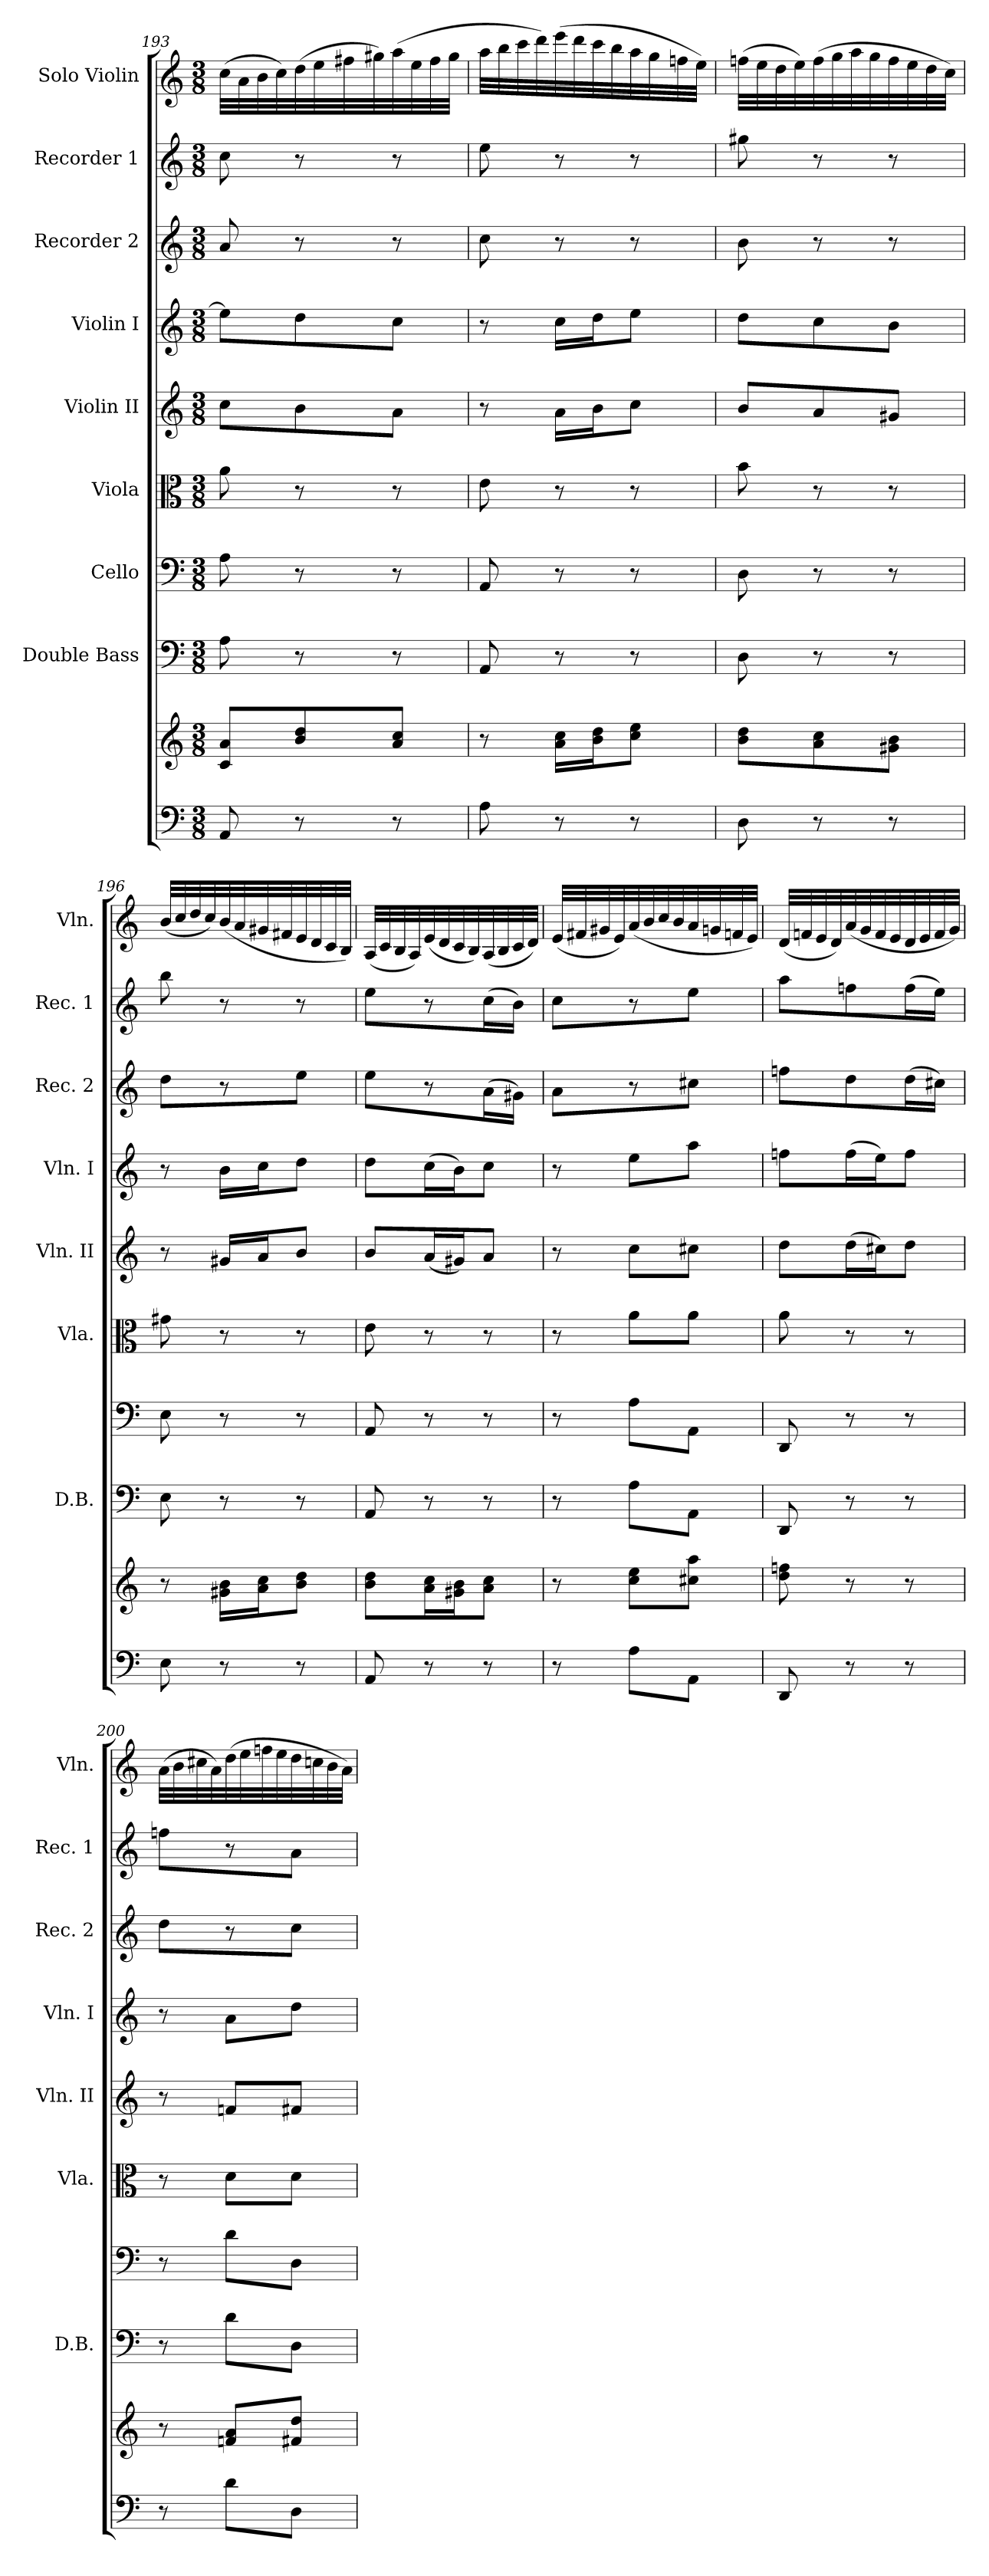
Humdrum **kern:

**kern	**kern	**kern	**kern	**kern	**kern	**kern	**kern	**kern	**kern
*part9	*part9	*part8	*part7	*part6	*part5	*part4	*part3	*part2	*part1
*staff10	*staff9	*staff8	*staff7	*staff6	*staff5	*staff4	*staff3	*staff2	*staff1
*	*	*I"Double Bass	*I"Cello	*I"Viola	*I"Violin II	*I"Violin I	*I"Recorder 2	*I"Recorder 1	*I"Solo Violin
*	*	*I'D.B.	*	*I'Vla.	*I'Vln. II	*I'Vln. I	*I'Rec. 2	*I'Rec. 1	*I'Vln.
!!LO:LB:g=z
*clefF4	*clefG2	*clefF4	*clefF4	*clefC3	*clefG2	*clefG2	*clefG2	*clefG2	*clefG2
*	*	*ITrd7c12	*	*	*	*	*	*	*
*M3/8	*M3/8	*M3/8	*M3/8	*M3/8	*M3/8	*M3/8	*M3/8	*M3/8	*M3/8
=193	=193	=193	=193	=193	=193	=193	=193	=193	=193
8AA/	8c/ 8a/L	8AA\	8A\	8a\	8cc\L	8ee\L]	8a/	8cc\	(>32cc\LLL
.	.	.	.	.	.	.	.	.	32a\
.	.	.	.	.	.	.	.	.	32b\
.	.	.	.	.	.	.	.	.	32cc\)
8r	8b/ 8dd/	8r	8r	8r	8b\	8dd\	8r	8r	(>32dd\
.	.	.	.	.	.	.	.	.	32ee\
.	.	.	.	.	.	.	.	.	32ff#\
.	.	.	.	.	.	.	.	.	32gg#\)
8r	8a/ 8cc/J	8r	8r	8r	8a\J	8cc\J	8r	8r	(>32aa\
.	.	.	.	.	.	.	.	.	32ee\
.	.	.	.	.	.	.	.	.	32ff#\
.	.	.	.	.	.	.	.	.	32gg#\JJJ
=194	=194	=194	=194	=194	=194	=194	=194	=194	=194
8A\	8r	8AAA/	8AA/	8e\	8r	8r	8cc\	8ee\	32aa\LLL
.	.	.	.	.	.	.	.	.	32bb\
.	.	.	.	.	.	.	.	.	32ccc\
.	.	.	.	.	.	.	.	.	32ddd\)
8r	16a\ 16cc\LL	8r	8r	8r	16a\LL	16cc\LL	8r	8r	(>32eee\
.	.	.	.	.	.	.	.	.	32ddd\
.	16b\ 16dd\J	.	.	.	16b\J	16dd\J	.	.	32ccc\
.	.	.	.	.	.	.	.	.	32bb\
8r	8cc\ 8ee\J	8r	8r	8r	8cc\J	8ee\J	8r	8r	32aa\
.	.	.	.	.	.	.	.	.	32gg\
.	.	.	.	.	.	.	.	.	32ffn\
.	.	.	.	.	.	.	.	.	32ee\JJJ)
=195	=195	=195	=195	=195	=195	=195	=195	=195	=195
8D\	8b\ 8dd\L	8DD\	8D\	8b\	8b/L	8dd\L	8b\	8gg#\	(>32ffn\LLL
.	.	.	.	.	.	.	.	.	32ee\
.	.	.	.	.	.	.	.	.	32dd\
.	.	.	.	.	.	.	.	.	32ee\)
8r	8a\ 8cc\	8r	8r	8r	8a/	8cc\	8r	8r	(>32ff\
.	.	.	.	.	.	.	.	.	32gg\
.	.	.	.	.	.	.	.	.	32aa\
.	.	.	.	.	.	.	.	.	32gg\
8r	8g#\ 8b\J	8r	8r	8r	8g#/J	8b\J	8r	8r	32ff\
.	.	.	.	.	.	.	.	.	32ee\
.	.	.	.	.	.	.	.	.	32dd\
.	.	.	.	.	.	.	.	.	32cc\JJJ)
=196	=196	=196	=196	=196	=196	=196	=196	=196	=196
8E\	8r	8EE\	8E\	8g#\	8r	8r	8dd\L	8bb\	(<32b/LLL
.	.	.	.	.	.	.	.	.	32cc/
.	.	.	.	.	.	.	.	.	32dd/
.	.	.	.	.	.	.	.	.	32cc/)
8r	16g#\ 16b\LL	8r	8r	8r	16g#/LL	16b\LL	8r	8r	(<32b/
.	.	.	.	.	.	.	.	.	32a/
.	16a\ 16cc\J	.	.	.	16a/J	16cc\J	.	.	32g#/
.	.	.	.	.	.	.	.	.	32f#/
8r	8b\ 8dd\J	8r	8r	8r	8b/J	8dd\J	8ee\J	8r	32e/
.	.	.	.	.	.	.	.	.	32d/
.	.	.	.	.	.	.	.	.	32c/
.	.	.	.	.	.	.	.	.	32B/JJJ)
=197	=197	=197	=197	=197	=197	=197	=197	=197	=197
8AA/	8b\ 8dd\L	8AAA/	8AA/	8e\	8b/L	8dd\L	8ee\L	8ee\L	(<32A/LLL
.	.	.	.	.	.	.	.	.	32c/
.	.	.	.	.	.	.	.	.	32B/
.	.	.	.	.	.	.	.	.	32A/)
8r	16a\ 16cc\L	8r	8r	8r	(<16a/L	(>16cc\L	8r	8r	(<32e/
.	.	.	.	.	.	.	.	.	32d/
.	16g#\ 16b\J	.	.	.	16g#/J)	16b\J)	.	.	32c/
.	.	.	.	.	.	.	.	.	32B/)
8r	8a\ 8cc\J	8r	8r	8r	8a/J	8cc\J	(>16a\L	(>16cc\L	(<32A/
.	.	.	.	.	.	.	.	.	32B/
.	.	.	.	.	.	.	16g#\JJ)	16b\JJ)	32c/
.	.	.	.	.	.	.	.	.	32d/JJJ)
=198	=198	=198	=198	=198	=198	=198	=198	=198	=198
8r	8r	8r	8r	8r	8r	8r	8a\L	8cc\L	(<32e/LLL
.	.	.	.	.	.	.	.	.	32f#/
.	.	.	.	.	.	.	.	.	32g#/
.	.	.	.	.	.	.	.	.	32e/)
8A\L	8cc\ 8ee\L	8AA\L	8A\L	8a\L	8cc\L	8ee\L	8r	8r	(<32a/
.	.	.	.	.	.	.	.	.	32b/
.	.	.	.	.	.	.	.	.	32cc/
.	.	.	.	.	.	.	.	.	32b/
8AA\J	8cc#\ 8aa\J	8AAA\J	8AA\J	8a\J	8cc#\J	8aa\J	8cc#\J	8ee\J	32a/
.	.	.	.	.	.	.	.	.	32gn/
.	.	.	.	.	.	.	.	.	32fn/
.	.	.	.	.	.	.	.	.	32e/JJJ)
=199	=199	=199	=199	=199	=199	=199	=199	=199	=199
8DD/	8dd\ 8ffn\	8DDD/	8DD/	8a\	8dd\L	8ffn\L	8ffn\L	8aa\L	(<32d/LLL
.	.	.	.	.	.	.	.	.	32fn/
.	.	.	.	.	.	.	.	.	32e/
.	.	.	.	.	.	.	.	.	32d/)
8r	8r	8r	8r	8r	(>16dd\L	(>16ff\L	8dd\	8ffn\	(<32a/
.	.	.	.	.	.	.	.	.	32g/
.	.	.	.	.	16cc#\J)	16ee\J)	.	.	32f/
.	.	.	.	.	.	.	.	.	32e/
8r	8r	8r	8r	8r	8dd\J	8ff\J	(>16dd\L	(>16ff\L	32d/
.	.	.	.	.	.	.	.	.	32e/
.	.	.	.	.	.	.	16cc#\JJ)	16ee\JJ)	32f/
.	.	.	.	.	.	.	.	.	32g/JJJ)
!!LO:PB:g=z
=200	=200	=200	=200	=200	=200	=200	=200	=200	=200
8r	8r	8r	8r	8r	8r	8r	8dd\L	8ffn\L	(>32a\LLL
.	.	.	.	.	.	.	.	.	32b\
.	.	.	.	.	.	.	.	.	32cc#\
.	.	.	.	.	.	.	.	.	32a\)
8d\L	8fn/ 8a/L	8D\L	8d\L	8d\L	8fn/L	8a\L	8r	8r	(>32dd\
.	.	.	.	.	.	.	.	.	32ee\
.	.	.	.	.	.	.	.	.	32ffn\
.	.	.	.	.	.	.	.	.	32ee\
8D\J	8f#/ 8dd/J	8DD\J	8D\J	8d\J	8f#/J	8dd\J	8cc\J	8a\J	32dd\
.	.	.	.	.	.	.	.	.	32ccn\
.	.	.	.	.	.	.	.	.	32b\
.	.	.	.	.	.	.	.	.	32a\JJJ)
=	=	=	=	=	=	=	=	=	=
*-	*-	*-	*-	*-	*-	*-	*-	*-	*-
